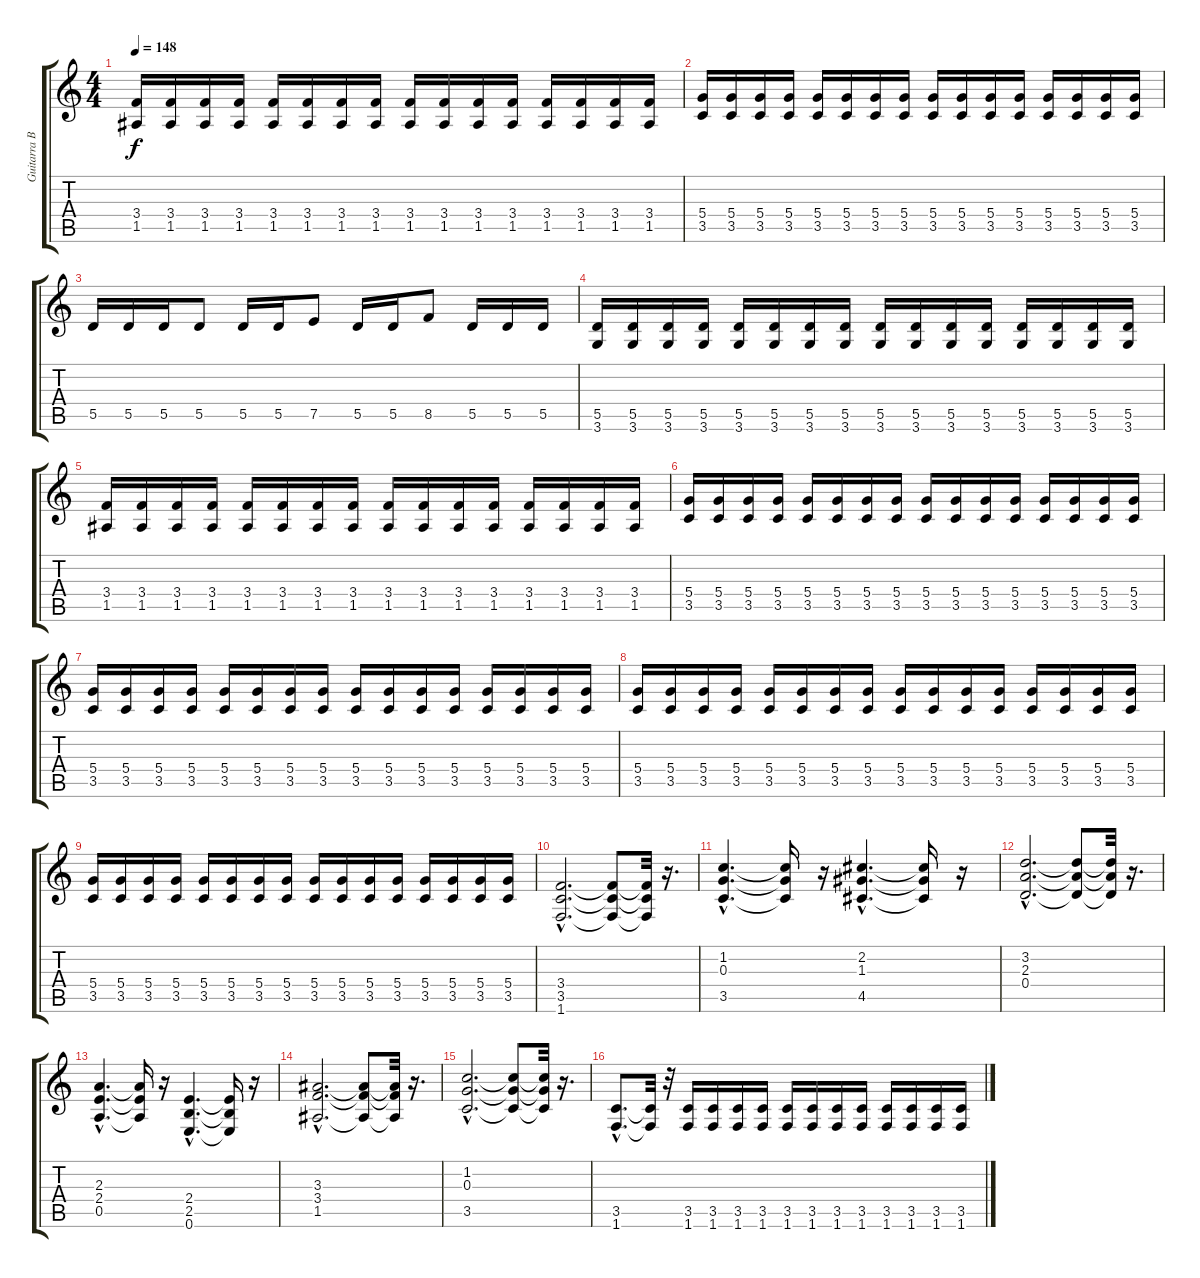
\track ("Guitarra Base" "Guitarra B") {instrument distortionguitar}
\staff {score tabs}
\tuning (E4 B3 G3 D3 A2 E2) {hide}
\ts (4 4)
\tempo 148
\clef g2
\ks c
(3.4 1.5).16{dy f} (3.4 1.5).16 (3.4 1.5).16 (3.4 1.5).16 (3.4 1.5).16 (3.4 1.5).16 (3.4 1.5).16 (3.4 1.5).16 (3.4 1.5).16 (3.4 1.5).16 (3.4 1.5).16 (3.4 1.5).16 (3.4 1.5).16 (3.4 1.5).16 (3.4 1.5).16 (3.4 1.5).16 |
(5.4 3.5).16 (5.4 3.5).16 (5.4 3.5).16 (5.4 3.5).16 (5.4 3.5).16 (5.4 3.5).16 (5.4 3.5).16 (5.4 3.5).16 (5.4 3.5).16 (5.4 3.5).16 (5.4 3.5).16 (5.4 3.5).16 (5.4 3.5).16 (5.4 3.5).16 (5.4 3.5).16 (5.4 3.5).16 |
5.5.16 5.5.16 5.5.16 5.5.8 5.5.16 5.5.16 7.5.8 5.5.16 5.5.16 8.5.8 5.5.16 5.5.16 5.5.16 |
(5.5 3.6).16 (5.5 3.6).16 (5.5 3.6).16 (5.5 3.6).16 (5.5 3.6).16 (5.5 3.6).16 (5.5 3.6).16 (5.5 3.6).16 (5.5 3.6).16 (5.5 3.6).16 (5.5 3.6).16 (5.5 3.6).16 (5.5 3.6).16 (5.5 3.6).16 (5.5 3.6).16 (5.5 3.6).16 |
(3.4 1.5).16 (3.4 1.5).16 (3.4 1.5).16 (3.4 1.5).16 (3.4 1.5).16 (3.4 1.5).16 (3.4 1.5).16 (3.4 1.5).16 (3.4 1.5).16 (3.4 1.5).16 (3.4 1.5).16 (3.4 1.5).16 (3.4 1.5).16 (3.4 1.5).16 (3.4 1.5).16 (3.4 1.5).16 |
(5.4 3.5).16 (5.4 3.5).16 (5.4 3.5).16 (5.4 3.5).16 (5.4 3.5).16 (5.4 3.5).16 (5.4 3.5).16 (5.4 3.5).16 (5.4 3.5).16 (5.4 3.5).16 (5.4 3.5).16 (5.4 3.5).16 (5.4 3.5).16 (5.4 3.5).16 (5.4 3.5).16 (5.4 3.5).16 |
(5.4 3.5).16 (5.4 3.5).16 (5.4 3.5).16 (5.4 3.5).16 (5.4 3.5).16 (5.4 3.5).16 (5.4 3.5).16 (5.4 3.5).16 (5.4 3.5).16 (5.4 3.5).16 (5.4 3.5).16 (5.4 3.5).16 (5.4 3.5).16 (5.4 3.5).16 (5.4 3.5).16 (5.4 3.5).16 |
(5.4 3.5).16 (5.4 3.5).16 (5.4 3.5).16 (5.4 3.5).16 (5.4 3.5).16 (5.4 3.5).16 (5.4 3.5).16 (5.4 3.5).16 (5.4 3.5).16 (5.4 3.5).16 (5.4 3.5).16 (5.4 3.5).16 (5.4 3.5).16 (5.4 3.5).16 (5.4 3.5).16 (5.4 3.5).16 |
(5.4 3.5).16 (5.4 3.5).16 (5.4 3.5).16 (5.4 3.5).16 (5.4 3.5).16 (5.4 3.5).16 (5.4 3.5).16 (5.4 3.5).16 (5.4 3.5).16 (5.4 3.5).16 (5.4 3.5).16 (5.4 3.5).16 (5.4 3.5).16 (5.4 3.5).16 (5.4 3.5).16 (5.4 3.5).16 |
(3.4{hac} 3.5{hac} 1.6{hac}).2{d} (3.4{t} 3.5{t} 1.6{t}).8 (3.4{t} 3.5{t} 1.6{t}).32 r.16{d} |
(1.2{hac} 0.3{hac} 3.5{hac}).4{d} (1.2{t} 0.3{t} 3.5{t}).16 r.16 (2.2{hac} 1.3{hac} 4.5{hac}).4{d} (2.2{t} 1.3{t} 4.5{t}).16 r.16 |
(3.2{hac} 2.3{hac} 0.4{hac}).2{d} (3.2{t} 2.3{t} 0.4{t}).8 (3.2{t} 2.3{t} 0.4{t}).32 r.16{d} |
(2.3{hac} 2.4{hac} 0.5{hac}).4{d} (2.3{t} 2.4{t} 0.5{t}).16 r.16 (2.4{hac} 2.5{hac} 0.6{hac}).4{d} (2.4{t} 2.5{t} 0.6{t}).16 r.16 |
(3.3{hac} 3.4{hac} 1.5{hac}).2{d} (3.3{t} 3.4{t} 1.5{t}).8 (3.3{t} 3.4{t} 1.5{t}).32 r.16{d} |
(1.2{hac} 0.3{hac} 3.5{hac}).2{d} (1.2{t} 0.3{t} 3.5{t}).8 (1.2{t} 0.3{t} 3.5{t}).32 r.16{d} |
(3.5{hac} 1.6{hac}).8{d} (3.5{t} 1.6{t}).32 r.32 (3.5 1.6).16 (3.5 1.6).16 (3.5 1.6).16 (3.5 1.6).16 (3.5 1.6).16 (3.5 1.6).16 (3.5 1.6).16 (3.5 1.6).16 (3.5 1.6).16 (3.5 1.6).16 (3.5 1.6).16 (3.5 1.6).16
